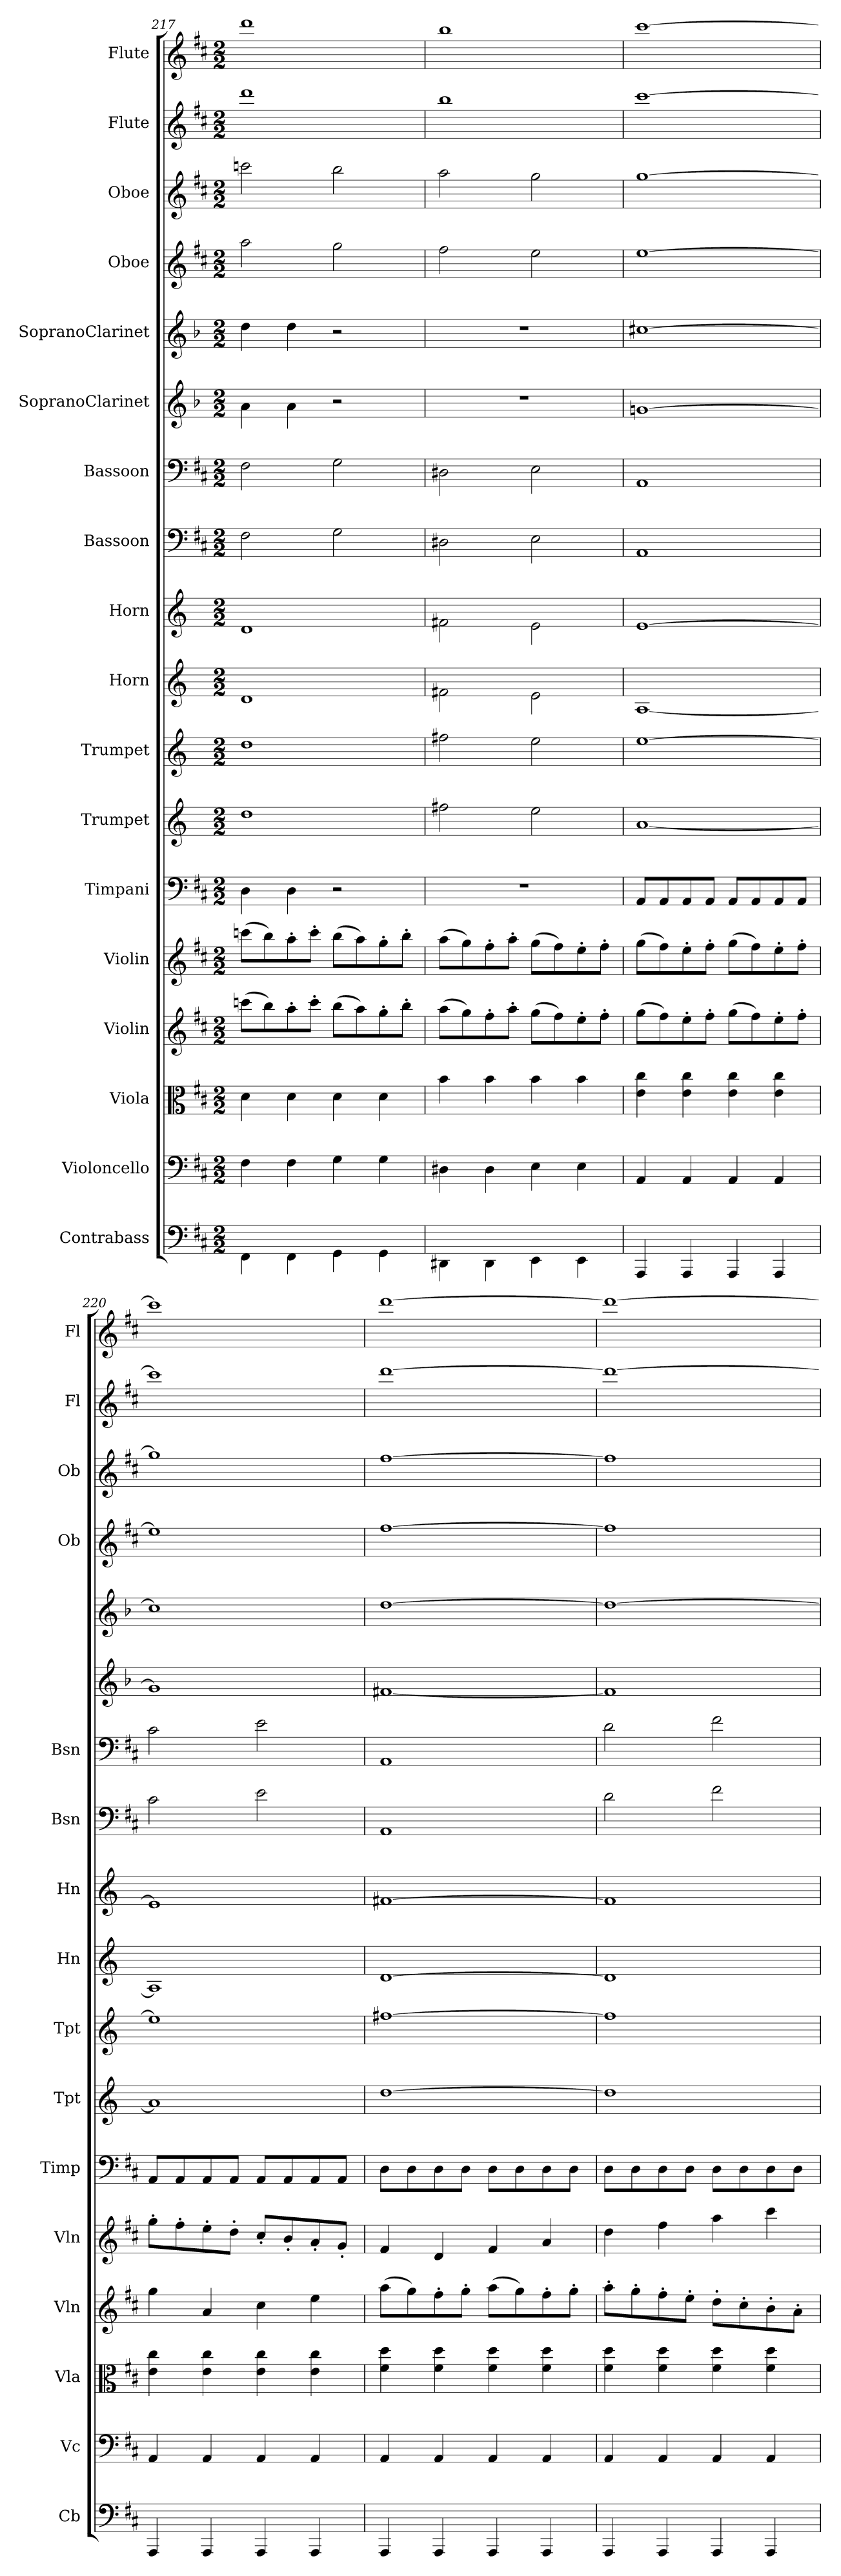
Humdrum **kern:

**kern	**kern	**kern	**kern	**kern	**kern	**kern	**kern	**kern	**kern	**kern	**kern	**kern	**kern	**kern	**kern	**kern	**kern
*part18	*part17	*part16	*part15	*part14	*part13	*part12	*part11	*part10	*part9	*part8	*part7	*part6	*part5	*part4	*part3	*part2	*part1
*staff18	*staff17	*staff16	*staff15	*staff14	*staff13	*staff12	*staff11	*staff10	*staff9	*staff8	*staff7	*staff6	*staff5	*staff4	*staff3	*staff2	*staff1
*I"Contrabass	*I"Violoncello	*I"Viola	*I"Violin	*I"Violin	*I"Timpani	*I"Trumpet	*I"Trumpet	*I"Horn	*I"Horn	*I"Bassoon	*I"Bassoon	*I"SopranoClarinet	*I"SopranoClarinet	*I"Oboe	*I"Oboe	*I"Flute	*I"Flute
*I'Cb	*I'Vc	*I'Vla	*I'Vln	*I'Vln	*I'Timp	*I'Tpt	*I'Tpt	*I'Hn	*I'Hn	*I'Bsn	*I'Bsn	*	*	*I'Ob	*I'Ob	*I'Fl	*I'Fl
*clefF4	*clefF4	*clefC3	*clefG2	*clefG2	*clefF4	*clefG2	*clefG2	*clefG2	*clefG2	*clefF4	*clefF4	*clefG2	*clefG2	*clefG2	*clefG2	*clefG2	*clefG2
*k[f#c#]	*k[f#c#]	*k[f#c#]	*k[f#c#]	*k[f#c#]	*k[f#c#]	*k[]	*k[]	*k[]	*k[]	*k[f#c#]	*k[f#c#]	*k[b-]	*k[b-]	*k[f#c#]	*k[f#c#]	*k[f#c#]	*k[f#c#]
*M2/2	*M2/2	*M2/2	*M2/2	*M2/2	*M2/2	*M2/2	*M2/2	*M2/2	*M2/2	*M2/2	*M2/2	*M2/2	*M2/2	*M2/2	*M2/2	*M2/2	*M2/2
=217	=217	=217	=217	=217	=217	=217	=217	=217	=217	=217	=217	=217	=217	=217	=217	=217	=217
4FF#\	4F#\	4d\	(8cccn\L	(8cccn\L	4D\	1dd\	1dd\	1d\	1d\	2F#\	2F#\	4a\	4dd\	2aa\	2cccn\	1ddd\	1ddd\
.	.	.	8bb\)	8bb\)	.	.	.	.	.	.	.	.	.	.	.	.	.
4FF#\	4F#\	4d\	8aa'\	8aa'\	4D\	.	.	.	.	.	.	4a\	4dd\	.	.	.	.
.	.	.	8ccc'\J	8ccc'\J	.	.	.	.	.	.	.	.	.	.	.	.	.
4GG\	4G\	4d\	(8bb\L	(8bb\L	2r	.	.	.	.	2G\	2G\	2r	2r	2gg\	2bb\	.	.
.	.	.	8aa\)	8aa\)	.	.	.	.	.	.	.	.	.	.	.	.	.
4GG\	4G\	4d\	8gg'\	8gg'\	.	.	.	.	.	.	.	.	.	.	.	.	.
.	.	.	8bb'\J	8bb'\J	.	.	.	.	.	.	.	.	.	.	.	.	.
=218	=218	=218	=218	=218	=218	=218	=218	=218	=218	=218	=218	=218	=218	=218	=218	=218	=218
4DD#X\	4D#X\	4b\	(8aa\L	(8aa\L	1r	2ff#X\	2ff#X\	2f#X\	2f#X\	2D#X\	2D#X\	1r	1r	2ff#\	2aa\	1bb\	1bb\
.	.	.	8gg\)	8gg\)	.	.	.	.	.	.	.	.	.	.	.	.	.
4DD#\	4D#\	4b\	8ff#'\	8ff#'\	.	.	.	.	.	.	.	.	.	.	.	.	.
.	.	.	8aa'\J	8aa'\J	.	.	.	.	.	.	.	.	.	.	.	.	.
4EE\	4E\	4b\	(8gg\L	(8gg\L	.	2ee\	2ee\	2e\	2e\	2E\	2E\	.	.	2ee\	2gg\	.	.
.	.	.	8ff#\)	8ff#\)	.	.	.	.	.	.	.	.	.	.	.	.	.
4EE\	4E\	4b\	8ee'\	8ee'\	.	.	.	.	.	.	.	.	.	.	.	.	.
.	.	.	8ff#'\J	8ff#'\J	.	.	.	.	.	.	.	.	.	.	.	.	.
=219	=219	=219	=219	=219	=219	=219	=219	=219	=219	=219	=219	=219	=219	=219	=219	=219	=219
4AAA/	4AA/	4e\ 4cc#\	(8gg\L	(8gg\L	8AA/L	[1a/	[1ee\	[1A/	[1e\	1AA/	1AA/	[1gn\	[1cc#X\	[1ee\	[1gg\	[1ccc#\	[1ccc#\
.	.	.	8ff#\)	8ff#\)	8AA/	.	.	.	.	.	.	.	.	.	.	.	.
4AAA/	4AA/	4e\ 4cc#\	8ee'\	8ee'\	8AA/	.	.	.	.	.	.	.	.	.	.	.	.
.	.	.	8ff#'\J	8ff#'\J	8AA/J	.	.	.	.	.	.	.	.	.	.	.	.
4AAA/	4AA/	4e\ 4cc#\	(8gg\L	(8gg\L	8AA/L	.	.	.	.	.	.	.	.	.	.	.	.
.	.	.	8ff#\)	8ff#\)	8AA/	.	.	.	.	.	.	.	.	.	.	.	.
4AAA/	4AA/	4e\ 4cc#\	8ee'\	8ee'\	8AA/	.	.	.	.	.	.	.	.	.	.	.	.
.	.	.	8ff#'\J	8ff#'\J	8AA/J	.	.	.	.	.	.	.	.	.	.	.	.
=220	=220	=220	=220	=220	=220	=220	=220	=220	=220	=220	=220	=220	=220	=220	=220	=220	=220
4AAA/	4AA/	4e\ 4cc#\	4gg\	8gg'\L	8AA/L	1a/]	1ee\]	1A/]	1e\]	2c#\	2c#\	1gn\]	1cc#\]	1ee\]	1gg\]	1ccc#\]	1ccc#\]
.	.	.	.	8ff#'\	8AA/	.	.	.	.	.	.	.	.	.	.	.	.
4AAA/	4AA/	4e\ 4cc#\	4a/	8ee'\	8AA/	.	.	.	.	.	.	.	.	.	.	.	.
.	.	.	.	8dd'\J	8AA/J	.	.	.	.	.	.	.	.	.	.	.	.
4AAA/	4AA/	4e\ 4cc#\	4cc#\	8cc#'/L	8AA/L	.	.	.	.	2e\	2e\	.	.	.	.	.	.
.	.	.	.	8b'/	8AA/	.	.	.	.	.	.	.	.	.	.	.	.
4AAA/	4AA/	4e\ 4cc#\	4ee\	8a'/	8AA/	.	.	.	.	.	.	.	.	.	.	.	.
.	.	.	.	8g'/J	8AA/J	.	.	.	.	.	.	.	.	.	.	.	.
=221	=221	=221	=221	=221	=221	=221	=221	=221	=221	=221	=221	=221	=221	=221	=221	=221	=221
4AAA/	4AA/	4f#\ 4dd\	(8aa\L	4f#/	8D\L	[1dd\	[1ff#X\	[1d\	[1f#X\	1AA/	1AA/	[1f#X/	[1dd\	[1ff#\	[1ff#\	[1ddd\	[1ddd\
.	.	.	8gg\)	.	8D\	.	.	.	.	.	.	.	.	.	.	.	.
4AAA/	4AA/	4f#\ 4dd\	8ff#'\	4d/	8D\	.	.	.	.	.	.	.	.	.	.	.	.
.	.	.	8gg'\J	.	8D\J	.	.	.	.	.	.	.	.	.	.	.	.
4AAA/	4AA/	4f#\ 4dd\	(8aa\L	4f#/	8D\L	.	.	.	.	.	.	.	.	.	.	.	.
.	.	.	8gg\)	.	8D\	.	.	.	.	.	.	.	.	.	.	.	.
4AAA/	4AA/	4f#\ 4dd\	8ff#'\	4a/	8D\	.	.	.	.	.	.	.	.	.	.	.	.
.	.	.	8gg'\J	.	8D\J	.	.	.	.	.	.	.	.	.	.	.	.
=222	=222	=222	=222	=222	=222	=222	=222	=222	=222	=222	=222	=222	=222	=222	=222	=222	=222
4AAA/	4AA/	4f#\ 4dd\	8aa'\L	4dd\	8D\L	1dd\]	1ff#\]	1d\]	1f#\]	2d\	2d\	1f#/]	1dd\_	1ff#\]	1ff#\]	1ddd\_	1ddd\_
.	.	.	8gg'\	.	8D\	.	.	.	.	.	.	.	.	.	.	.	.
4AAA/	4AA/	4f#\ 4dd\	8ff#'\	4ff#\	8D\	.	.	.	.	.	.	.	.	.	.	.	.
.	.	.	8ee'\J	.	8D\J	.	.	.	.	.	.	.	.	.	.	.	.
4AAA/	4AA/	4f#\ 4dd\	8dd'\L	4aa\	8D\L	.	.	.	.	2f#\	2f#\	.	.	.	.	.	.
.	.	.	8cc#'\	.	8D\	.	.	.	.	.	.	.	.	.	.	.	.
4AAA/	4AA/	4f#\ 4dd\	8b'\	4ccc#\	8D\	.	.	.	.	.	.	.	.	.	.	.	.
.	.	.	8a'\J	.	8D\J	.	.	.	.	.	.	.	.	.	.	.	.
=	=	=	=	=	=	=	=	=	=	=	=	=	=	=	=	=	=
*-	*-	*-	*-	*-	*-	*-	*-	*-	*-	*-	*-	*-	*-	*-	*-	*-	*-
